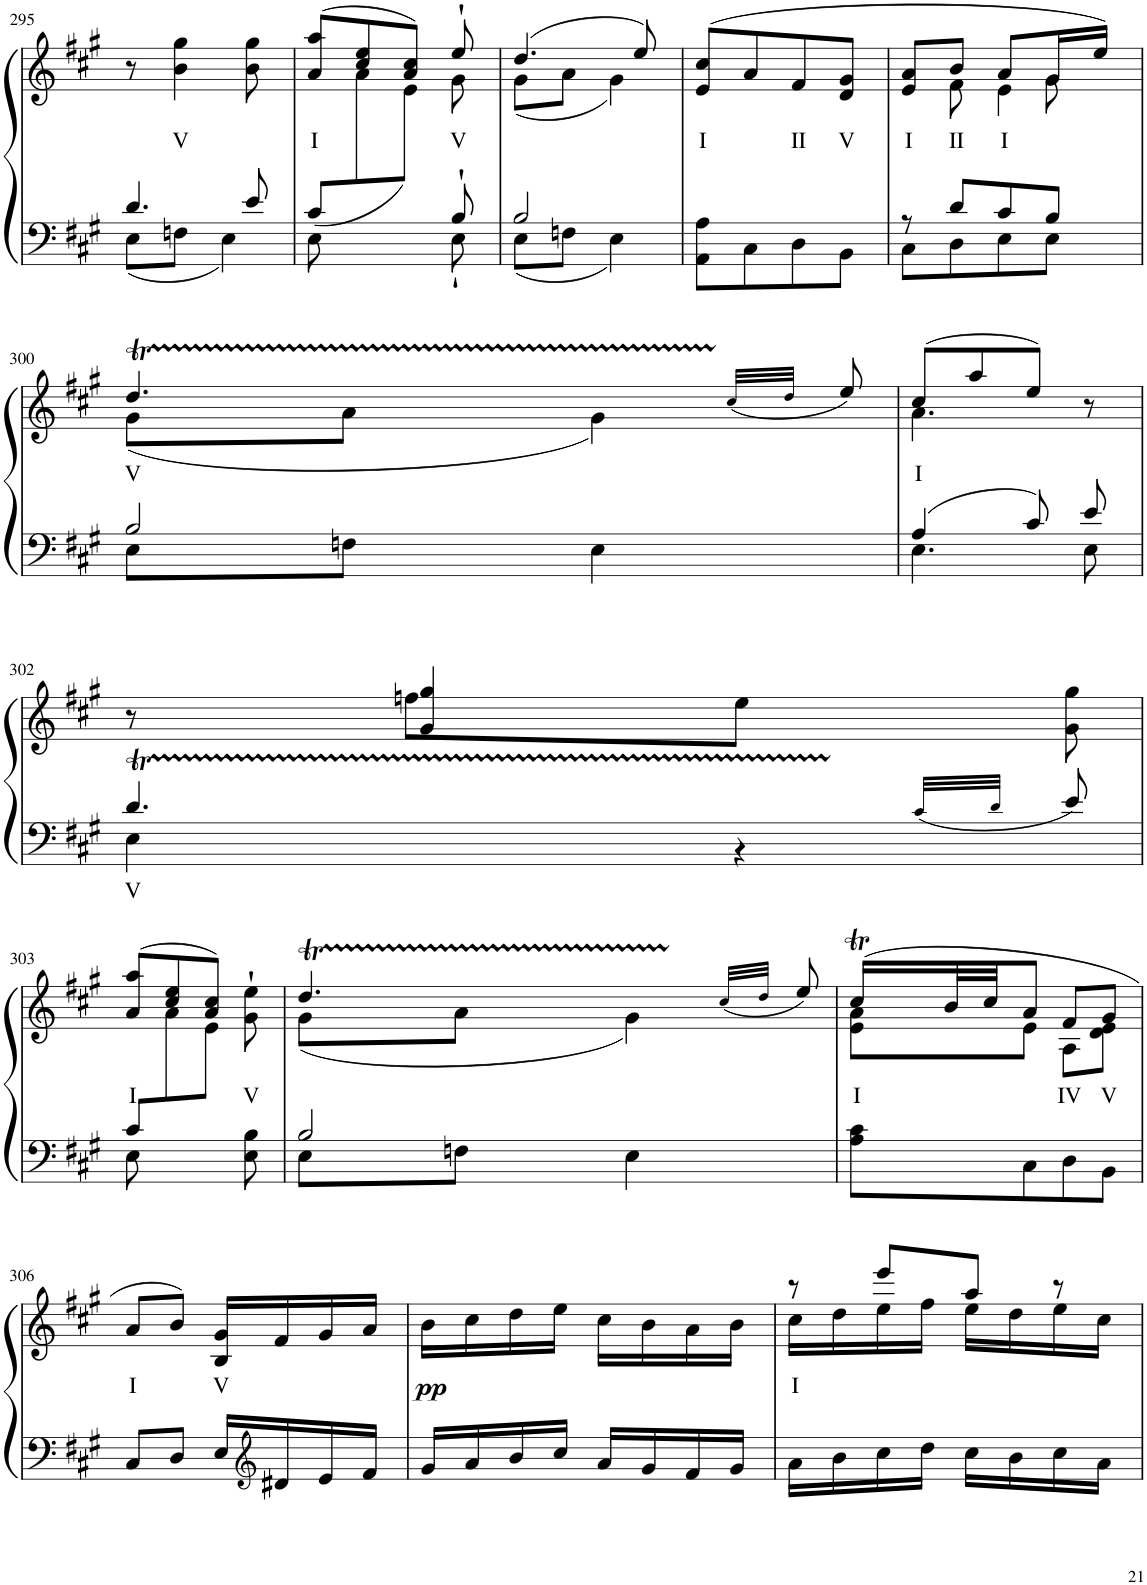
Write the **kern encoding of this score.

**kern	**text	**kern	**text	**dynam
*part1	*part1	*part1	*part1	*part1
*staff2	*staff2	*staff1	*staff1	*staff1/2
*I"Piano	*	*	*	*
*I'Pno	*	*	*	*
!!LO:PB:g=z
*clefF4	*	*clefG2	*	*
*k[f#c#g#]	*	*k[f#c#g#]	*	*
*M2/4	*	*M2/4	*	*
=295	=295	=295	=295	=295
*^	*	*	*	*
4.d/	8E\L	.	8r	.	.
!	!	!	!	!LO:LY:b	!
.	8Fn\J	.	4b\ 4gg#\	V	.
.	4E\	.	.	.	.
8e/	.	.	8b\ 8gg#\	.	.
=296	=296	=296	=296	=296	=296
!	!	!	!	!LO:LY:b	!
*	*	*	*^	*	*
*	*	*	*	*^	*	*
(<8c#/L	8E\	.	(>8a/ 8aa/L	4.ryy	8ryy	I	.
4ryy	4ryy	.	8cc#/ 8ee/	.	8a\	.	.
.	.	.	8a/ 8cc#/J)	.	8e\J)	.	.
!	!	!	!	!	!	!LO:LY:b	!
8B'`/	8E'`\	.	8ee'`/	8g#'\	8ryy	V	.
*	*	*	*	*v	*v	*	*
=297	=297	=297	=297	=297	=297	=297
2B/	8E\L	.	(4.dd/	(8g#\L	.	.
.	8Fn\J	.	.	8a\J	.	.
.	4E\	.	.	4g#\)	.	.
.	.	.	8ee/)	.	.	.
*v	*v	*	*	*	*	*
*	*	*v	*v	*	*
=298	=298	=298	=298	=298
!	!	!	!LO:LY:b	!
8AA\ 8A\L	.	(8e/ 8cc#/L	I	.
8C#\	.	8a/	.	.
!	!	!	!LO:LY:b	!
8D\	.	8f#/	II	.
!	!	!	!LO:LY:b	!
8BB\J	.	8d/ 8g#/J	V	.
=299	=299	=299	=299	=299
*^	*	*	*	*
!	!	!	!	!LO:LY:b	!
*	*	*	*^	*	*
*	*	*	*	*^	*	*
8r	8C#\L	.	8e/ 8a/L	8ryy	4.ryy	I	.
!	!	!	!	!	!	!LO:LY:b	!
8d/L	8D\	.	8b/J	8f#\	.	II	.
!	!	!	!	!	!	!LO:LY:b	!
8c#/	8E\	.	8a/L	4e\	.	I	.
8B/J	8E\J	.	16g#/L	.	8g#\	.	.
.	.	.	16ee/JJ)	.	.	.	.
!!LO:LB:g=z	!!	!!
=300	=300	=300	=300	=300	=300	=300	=300
!	!	!	!	!	!	!LO:LY:b	!
*	*	*	*	*	*Xtuplet	*	*
2B/	8E\L	.	4.ddT/	(8g#\L	208%3....ryy	V	.
.	.	.	.	.	2496..ryy	.	.
.	.	.	.	.	104%3ee!	.	.
.	.	.	.	.	104%3dd!	.	.
.	.	.	.	.	104%3ee!	.	.
.	.	.	.	.	104%3dd!	.	.
.	8Fn\J	.	.	8a\J	.	.	.
.	.	.	.	.	104%3ee!	.	.
.	.	.	.	.	104%3dd!	.	.
.	.	.	.	.	104%3ee!	.	.
.	.	.	.	.	104%3dd!	.	.
.	4E\	.	.	4g#\)	.	.	.
.	.	.	.	.	104%3ee!	.	.
.	.	.	.	.	104%3dd!	.	.
.	.	.	.	.	(<104%3cc#!/LLL	.	.
.	.	.	.	.	104%3dd!/JJJ	.	.
.	.	.	.	.	4992%625ryy	.	.
.	.	.	(8ee/	.	.	.	.
*	*	*	*	*v	*v	*	*
=301	=301	=301	=301	=301	=301	=301
!	!	!	!	!	!LO:LY:b	!
4A/	4.E\	.	8cc#/L	4.a\	I	.
.	.	.	8aa/	.	.	.
8c#/	.	.	8ee/J)	.	.	.
8e/	8E\	.	8r	8ryy	.	.
!!LO:LB:g=z	!!
=302	=302	=302	=302	=302	=302	=302
!	!	!LO:LY:b	!	!	!	!
*	*^	*	*	*	*	*
*	*	*Xtuplet	*	*	*	*	*
4.dT/	4E\	208%3....ryy	V	8r	8ryy	.	.
.	.	2496..ryy	.	.	.	.	.
.	.	104%3e!	.	.	.	.	.
.	.	104%3d!	.	.	.	.	.
.	.	104%3e!	.	.	.	.	.
.	.	104%3d!	.	.	.	.	.
.	.	.	.	4g#/ 4gg#/	8ffn\L	.	.
.	.	104%3e!	.	.	.	.	.
.	.	104%3d!	.	.	.	.	.
.	.	104%3e!	.	.	.	.	.
.	.	104%3d!	.	.	.	.	.
.	4r	.	.	.	8ee\J	.	.
.	.	104%3e!	.	.	.	.	.
.	.	104%3d!	.	.	.	.	.
.	.	(>104%3c#!/LLL	.	.	.	.	.
.	.	104%3d!/JJJ	.	.	.	.	.
.	.	4992%625ryy	.	.	.	.	.
8e/	.	.	.	8g#\ 8gg#\	8ryy	.	.
*	*v	*v	*	*	*	*	*
!!LO:LB:g=z	!!
=303	=303	=303	=303	=303	=303	=303
!	!	!	!	!	!LO:LY:b	!
8c#/L	8E\	.	8a/ 8aa/L	8ryy	I	.
4ryy	4.ryy	.	8cc#/ 8ee/	8a\	.	.
.	.	.	8a/ 8cc#/J)	8e\J	.	.
!	!	!	!	!	!LO:LY:b	!
8E\ 8B\	.	.	8g#\'` 8ee\'`	8ryy	V	.
=304	=304	=304	=304	=304	=304	=304
*	*	*	*	*^	*	*
2B/	8E\L	.	4.ddT/	(8g#\L	208%3....ryy	.	.
.	.	.	.	.	2496..ryy	.	.
.	.	.	.	.	104%3ee!	.	.
.	.	.	.	.	104%3dd!	.	.
.	.	.	.	.	104%3ee!	.	.
.	.	.	.	.	104%3dd!	.	.
.	8Fn\J	.	.	8a\J	.	.	.
.	.	.	.	.	104%3ee!	.	.
.	.	.	.	.	104%3dd!	.	.
.	.	.	.	.	104%3ee!	.	.
.	.	.	.	.	104%3dd!	.	.
.	4E\	.	.	4g#\)	.	.	.
.	.	.	.	.	104%3ee!	.	.
.	.	.	.	.	104%3dd!	.	.
.	.	.	.	.	(<104%3cc#!/LLL	.	.
.	.	.	.	.	104%3dd!/JJJ	.	.
.	.	.	.	.	4992%625ryy	.	.
.	.	.	(8ee/	.	.	.	.
*v	*v	*	*	*	*	*	*
=305	=305	=305	=305	=305	=305	=305
!	!	!	!	!	!LO:LY:b	!
8A\ 8c#\L	.	16cc#t/LL	48ryy	8e\ 8a\L	I	.
.	.	.	48dd!	.	.	.
.	.	.	48cc#!	.	.	.
.	.	32b/L	4..ryy	.	.	.
.	.	32cc#/JJ	.	.	.	.
8C#\	.	8a/J	.	8e\J	.	.
!	!	!	!	!	!LO:LY:b	!
8D\	.	8f#/L	.	8A\L	IV	.
!	!	!	!	!	!LO:LY:b	!
8BB\J	.	8g#/J	.	8d\ 8e\J	V	.
!!LO:LB:g=z
=306	=306	=306	=306	=306	=306	=306
!	!	!	!	!	!LO:LY:b	!
*	*	*v	*v	*v	*	*
8C#/L	.	8a/L	I	.
8D/J	.	8b/J)	.	.
!	!	!	!LO:LY:b	!
16E/LL	.	16B/ 16g#/LL	V	.
*clefG2	*	*	*	*
16d#X/	.	16f#/	.	.
16e/	.	16g#/	.	.
16f#/JJ	.	16a/JJ	.	.
=307	=307	=307	=307	=307
!	!	!	!	!LO:DY:b
16g#/LL	.	16b\LL	.	pp
16a/	.	16cc#\	.	.
16b/	.	16dd\	.	.
16cc#/JJ	.	16ee\JJ	.	.
16a/LL	.	16cc#\LL	.	.
16g#/	.	16b\	.	.
16f#/	.	16a\	.	.
16g#/JJ	.	16b\JJ	.	.
=308	=308	=308	=308	=308
*	*	*^	*	*
!	!	!	!	!LO:LY:b	!
16a\LL	.	8r	16cc#\LL	I	.
16b\	.	.	16dd\	.	.
16cc#\	.	8eee/L	16ee\	.	.
16dd\JJ	.	.	16ff#\JJ	.	.
16cc#\LL	.	8aa/J	16ee\LL	.	.
16b\	.	.	16dd\	.	.
16cc#\	.	8r	16ee\	.	.
16a\JJ	.	.	16cc#\JJ	.	.
*	*	*v	*v	*	*
=	=	=	=	=
*-	*-	*-	*-	*-
